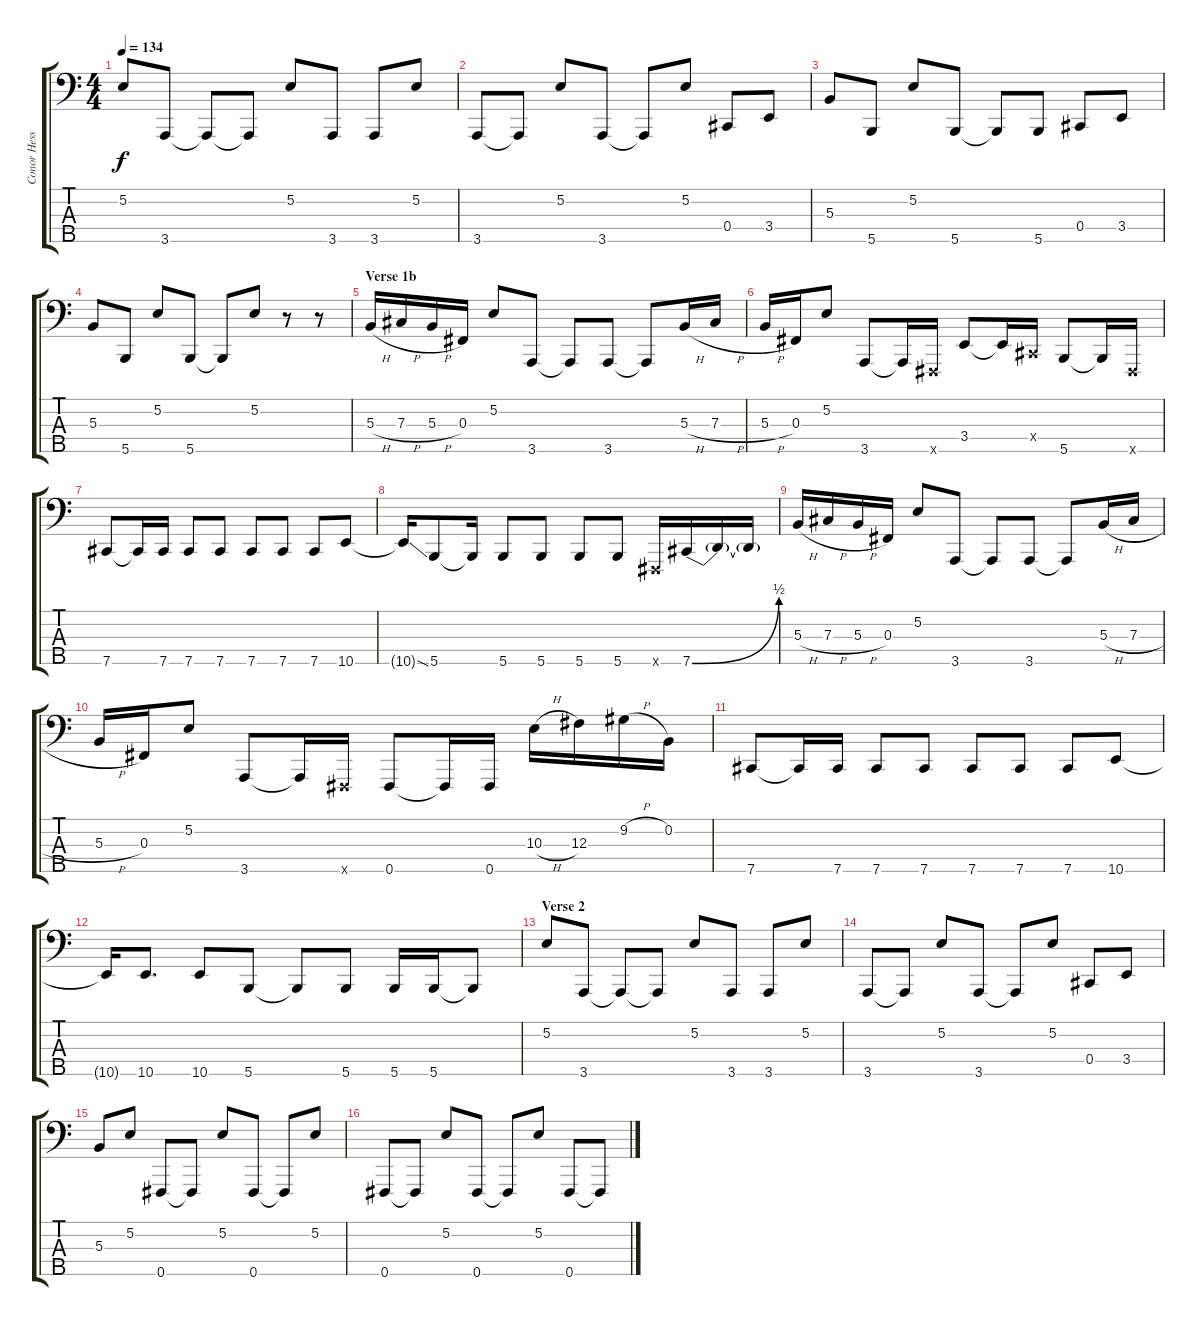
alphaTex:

\track ("Conor Hesse" "Conor Hess") {instrument slapbass1}
\staff {score tabs}
\tuning (E2 B1 Gb1 Db1 Gb0) {hide}
\ts (4 4)
\tempo 134
\clef f4
\ks c
5.2.8{dy f} 3.5.8 3.5{t}.8 3.5{t}.8 5.2.8 3.5.8 3.5.8 5.2.8 |
3.5.8 3.5{t}.8 5.2.8 3.5.8 3.5{t}.8 5.2.8 0.4.8 3.4.8 |
5.3.8 5.5.8 5.2.8 5.5.8 5.5{t}.8 5.5.8 0.4.8 3.4.8 |
5.3.8 5.5.8 5.2.8 5.5.8 5.5{t}.8 5.2.8 r.8 r.8 |
\section ("" "Verse 1b")
5.3{h}.16 7.3{h}.16 5.3{h}.16 0.3.16 5.2.8 3.5.8 3.5{t}.8 3.5.8 3.5{t}.8 5.3{h}.16 7.3{h}.16 |
5.3{h}.16 0.3.16 5.2.8 3.5.8 3.5{t}.16 0.5{x}.16 3.4.8 3.4{t}.16 0.4{x}.16 5.5.8 5.5{t}.16 0.5{x}.16 |
7.5.8 7.5{t}.16 7.5.16 7.5.8 7.5.8 7.5.8 7.5.8 7.5.8 10.5.8 |
10.5{ss t}.16 5.5.8 5.5{t}.16 5.5.8 5.5.8 5.5.8 5.5.8 0.5{x}.16 7.5{be (bend 0 0 60 2)}.16 7.5{t}.16 7.5{t}.16 |
5.3{h}.16 7.3{h}.16 5.3{h}.16 0.3.16 5.2.8 3.5.8 3.5{t}.8 3.5.8 3.5{t}.8 5.3{h}.16 7.3{h}.16 |
5.3{h}.16 0.3.16 5.2.8 3.5.8 3.5{t}.16 0.5{x}.16 0.5.8 0.5{t}.16 0.5.16 10.3{h}.16 12.3.16 9.2{h}.16 0.2.16 |
7.5.8 7.5{t}.16 7.5.16 7.5.8 7.5.8 7.5.8 7.5.8 7.5.8 10.5.8 |
10.5{t}.16 10.5.8{d} 10.5.8 5.5.8 5.5{t}.8 5.5.8 5.5.16 5.5.16 5.5{t}.8 |
\section ("" "Verse 2")
5.2.8 3.5.8 3.5{t}.8 3.5{t}.8 5.2.8 3.5.8 3.5.8 5.2.8 |
3.5.8 3.5{t}.8 5.2.8 3.5.8 3.5{t}.8 5.2.8 0.4.8 3.4.8 |
5.3.8 5.2.8 0.5.8 0.5{t}.8 5.2.8 0.5.8 0.5{t}.8 5.2.8 |
0.5.8 0.5{t}.8 5.2.8 0.5.8 0.5{t}.8 5.2.8 0.5.8 0.5{t}.8
